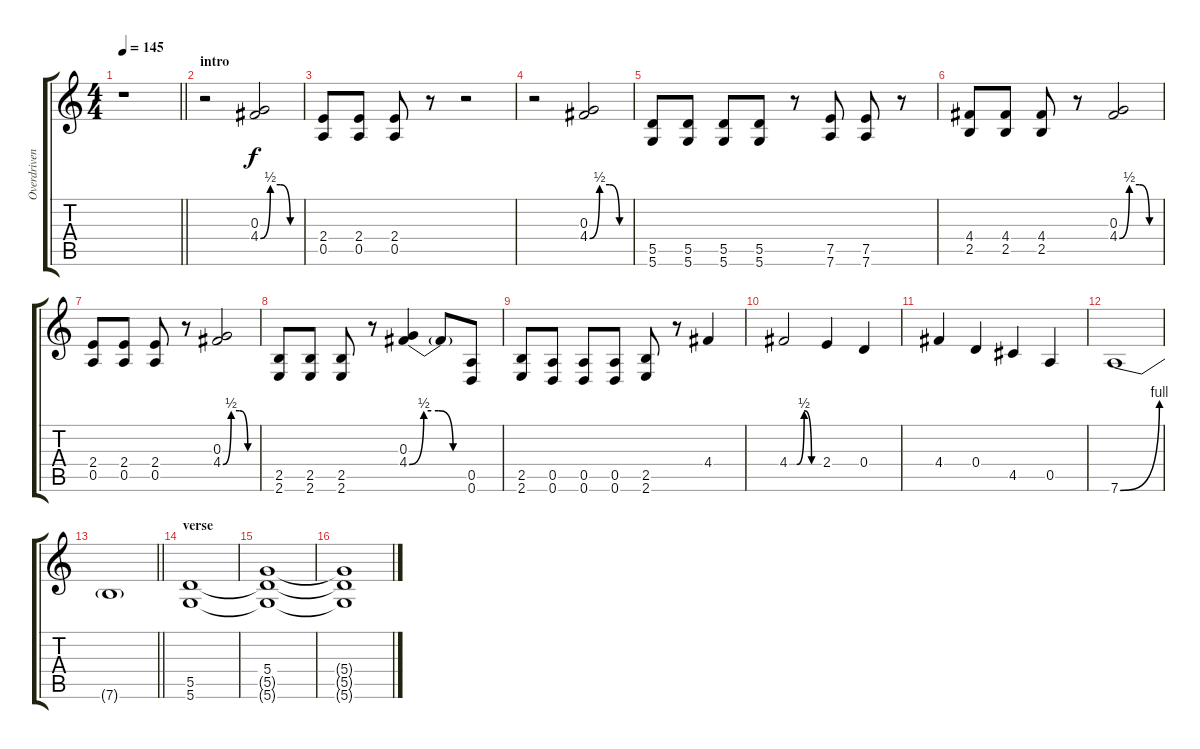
\track ("Overdriven Guitar" "Overdriven") {instrument overdrivenguitar}
\staff {score tabs}
\tuning (E4 B3 G3 D3 A2 D2) {hide}
\ts (4 4)
\tempo 145
\clef g2
\barLineRight lightlight
\ks c
r.1{dy f instrument overdrivenguitar} |
\section ("" "intro")
r.2 (0.3 4.4{be (custom 0 0 15 2 30 2 45 0 60 0)}).2 |
(2.4 0.5).8 (2.4 0.5).8 (2.4 0.5).8 r.8 r.2 |
r.2 (0.3 4.4{be (custom 0 0 15 2 30 2 45 0 60 0)}).2 |
(5.5 5.6).8 (5.5 5.6).8 (5.5 5.6).8 (5.5 5.6).8 r.8 (7.5 7.6).8 (7.5 7.6).8 r.8 |
(4.4 2.5).8 (4.4 2.5).8 (4.4 2.5).8 r.8 (0.3 4.4{be (custom 0 0 15 2 30 2 45 0 60 0)}).2 |
(2.4 0.5).8 (2.4 0.5).8 (2.4 0.5).8 r.8 (0.3 4.4{be (custom 0 0 15 2 30 2 45 0 60 0)}).2 |
(2.5 2.6).8 (2.5 2.6).8 (2.5 2.6).8 r.8 (0.3 4.4{be (custom 0 0 15 2 30 2 45 0 60 0)}).4 4.4{t}.8 (0.5 0.6).8 |
(2.5 2.6).8 (0.5 0.6).8 (0.5 0.6).8 (0.5 0.6).8 (2.5 2.6).8 r.8 4.4.4 |
4.4{be (custom 0 0 15 0 30 2 45 0 60 0)}.2 2.4.4 0.4.4 |
4.4.4 0.4.4 4.5.4 0.5.4 |
7.6{be (bend 0 0 60 4)}.1 |
\barLineRight lightlight
7.6{t}.1 |
\section ("" "verse")
(5.5 5.6).1 |
(5.4 5.5{t} 5.6{t}).1 |
(5.4{t} 5.5{t} 5.6{t}).1
